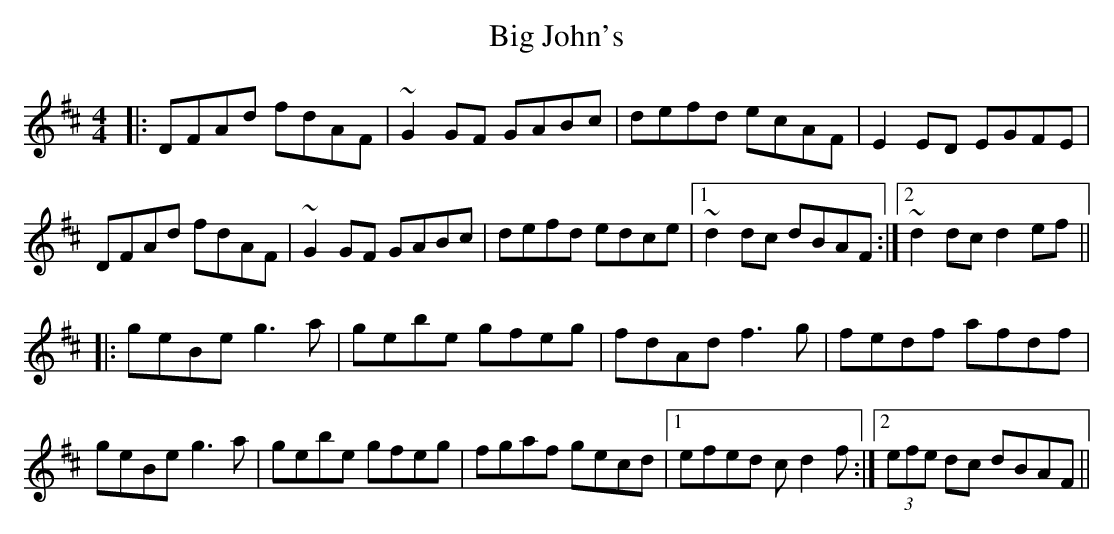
X:1
T: Big John's
M: 4/4
L: 1/8
K: Dmaj
|:DFAd fdAF|~G2GF GABc|defd ecAF|E2ED EGFE|
DFAd fdAF|~G2GF GABc|defd edce|1 ~d2dc dBAF:|2 ~d2dc d2ef||
|:geBe g3a|gebe gfeg|fdAd f3g|fedf afdf|
geBe g3a|gebe gfeg|fgaf gecd|1 efed cd2f:|2 (3efe dc dBAF||
